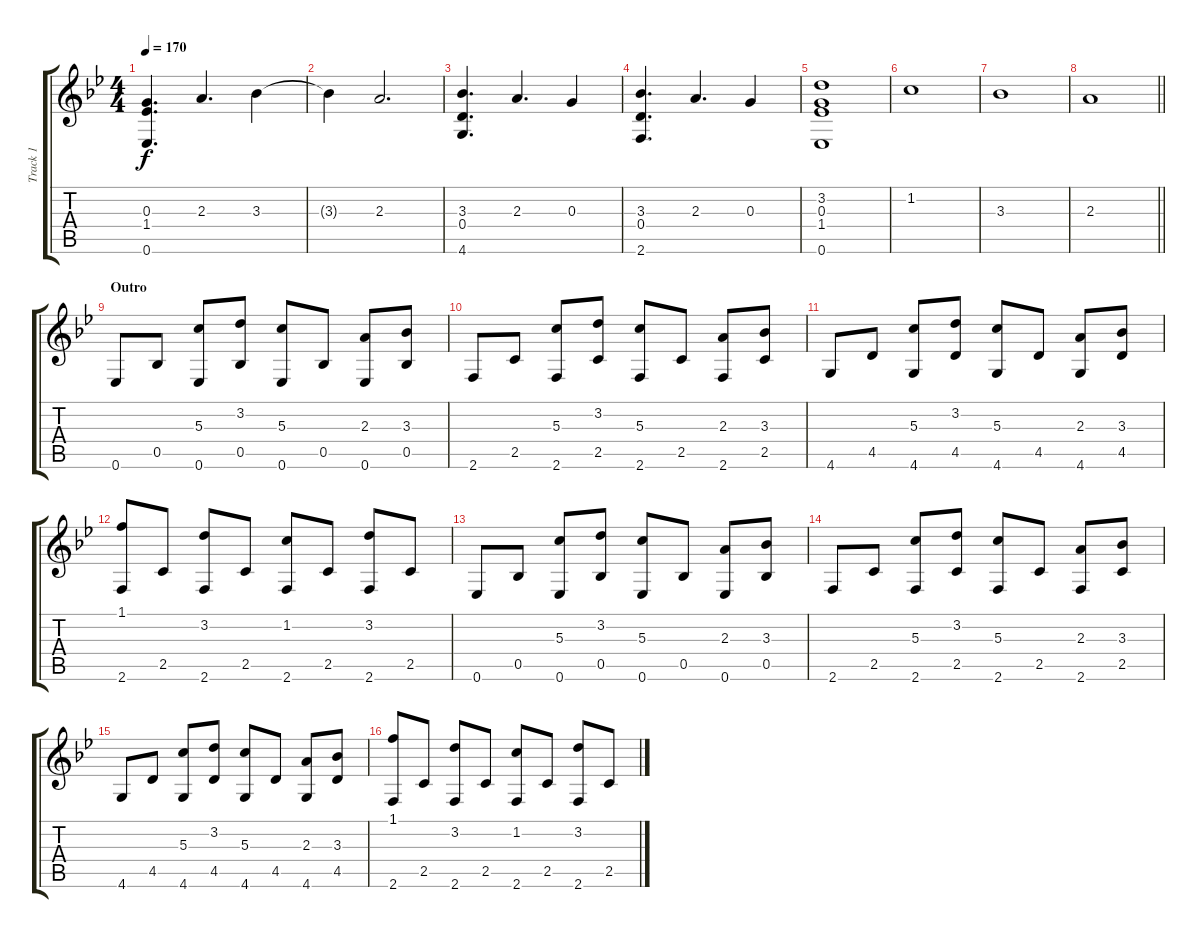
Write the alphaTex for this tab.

\track ("Track 1" "Track 1") {instrument acousticguitarsteel}
\staff {score tabs}
\tuning (E4 B3 G3 D3 Bb2 Eb2) {hide}
\ts (4 4)
\tempo 170
\clef g2
\ks bb
(0.3 1.4 0.6).4{d dy f} 2.3.4{d} 3.3.4 |
3.3{t}.4 2.3.2{d} |
(3.3 0.4 4.6).4{d} 2.3.4{d} 0.3.4 |
(3.3 0.4 2.6).4{d} 2.3.4{d} 0.3.4 |
(3.2 0.3 1.4 0.6).1 |
1.2.1 |
3.3.1 |
\barLineRight lightlight
2.3.1 |
\section ("" "Outro")
0.6.8 0.5.8 (5.3 0.6).8 (3.2 0.5).8 (5.3 0.6).8 0.5.8 (2.3 0.6).8 (3.3 0.5).8 |
2.6.8 2.5.8 (5.3 2.6).8 (3.2 2.5).8 (5.3 2.6).8 2.5.8 (2.3 2.6).8 (3.3 2.5).8 |
4.6.8 4.5.8 (5.3 4.6).8 (3.2 4.5).8 (5.3 4.6).8 4.5.8 (2.3 4.6).8 (3.3 4.5).8 |
(1.1 2.6).8 2.5.8 (3.2 2.6).8 2.5.8 (1.2 2.6).8 2.5.8 (3.2 2.6).8 2.5.8 |
0.6.8 0.5.8 (5.3 0.6).8 (3.2 0.5).8 (5.3 0.6).8 0.5.8 (2.3 0.6).8 (3.3 0.5).8 |
2.6.8 2.5.8 (5.3 2.6).8 (3.2 2.5).8 (5.3 2.6).8 2.5.8 (2.3 2.6).8 (3.3 2.5).8 |
4.6.8 4.5.8 (5.3 4.6).8 (3.2 4.5).8 (5.3 4.6).8 4.5.8 (2.3 4.6).8 (3.3 4.5).8 |
(1.1 2.6).8 2.5.8 (3.2 2.6).8 2.5.8 (1.2 2.6).8 2.5.8 (3.2 2.6).8 2.5.8
